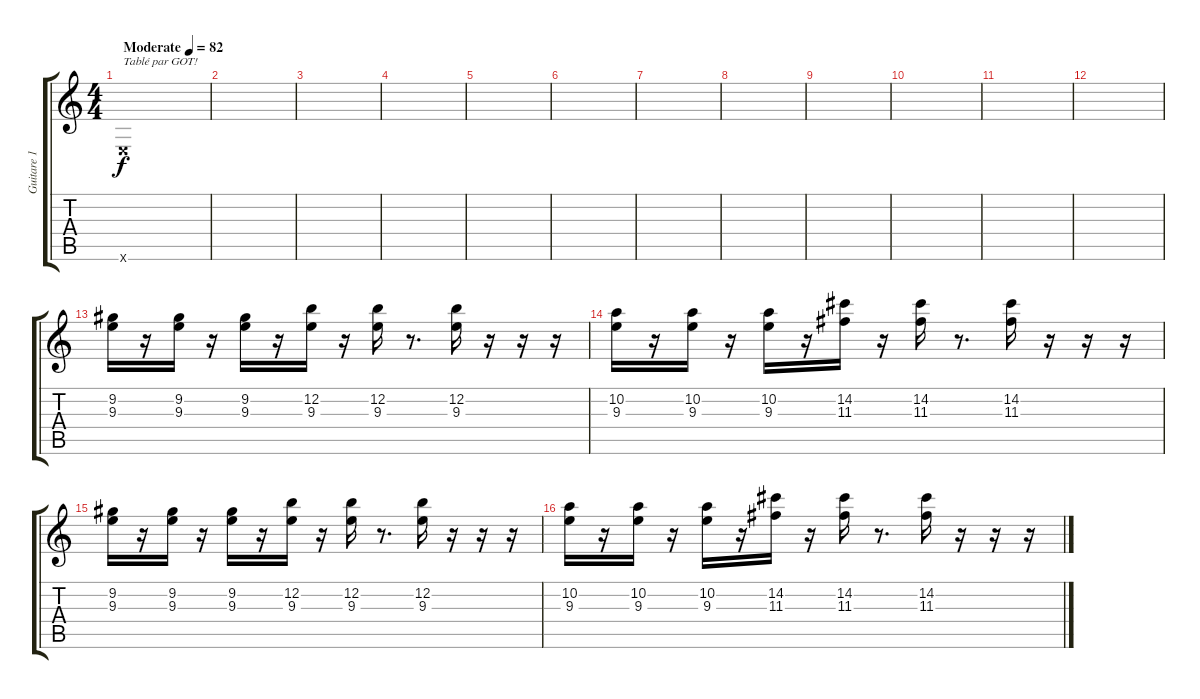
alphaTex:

\track ("Guitare 1" "Guitare 1") {instrument overdrivenguitar}
\staff {score tabs}
\tuning (E4 B3 G3 D3 A2 E2) {hide}
\ts (4 4)
\tempo (82 "Moderate")
\clef g2
\ks c
0.6{x}.1{txt "Tablé par GOT!" dy f instrument overdrivenguitar} |
|
|
|
|
|
|
|
|
|
|
|
(9.2 9.3).16 r.16 (9.2 9.3).16 r.16 (9.2 9.3).16 r.16 (12.2 9.3).16 r.16 (12.2 9.3).16 r.8{d} (12.2 9.3).16 r.16 r.16 r.16 |
(10.2 9.3).16 r.16 (10.2 9.3).16 r.16 (10.2 9.3).16 r.16 (14.2 11.3).16 r.16 (14.2 11.3).16 r.8{d} (14.2 11.3).16 r.16 r.16 r.16 |
(9.2 9.3).16 r.16 (9.2 9.3).16 r.16 (9.2 9.3).16 r.16 (12.2 9.3).16 r.16 (12.2 9.3).16 r.8{d} (12.2 9.3).16 r.16 r.16 r.16 |
(10.2 9.3).16 r.16 (10.2 9.3).16 r.16 (10.2 9.3).16 r.16 (14.2 11.3).16 r.16 (14.2 11.3).16 r.8{d} (14.2 11.3).16 r.16 r.16 r.16
